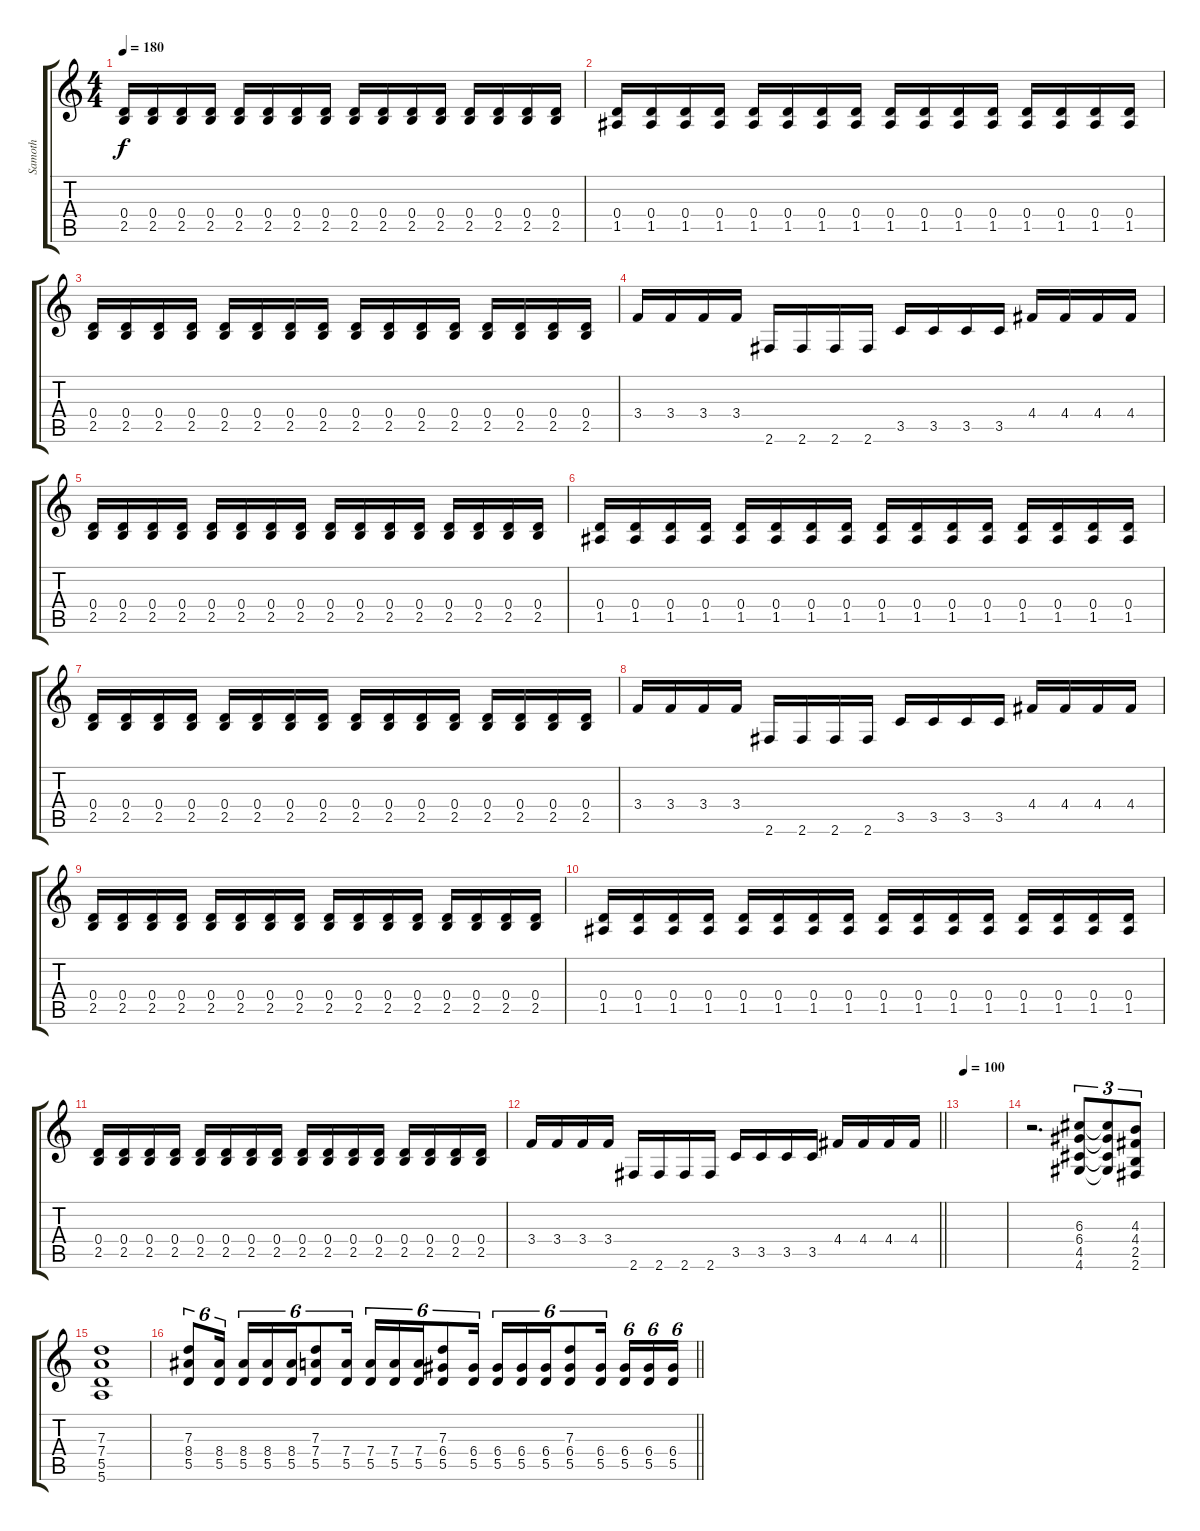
\track ("Samoth" "Samoth") {instrument distortionguitar}
\staff {score tabs}
\tuning (E4 B3 G3 D3 A2 E2) {hide}
\ts (4 4)
\tempo 180
\clef g2
\ks c
(0.4 2.5).16{dy f} (0.4 2.5).16 (0.4 2.5).16 (0.4 2.5).16 (0.4 2.5).16 (0.4 2.5).16 (0.4 2.5).16 (0.4 2.5).16 (0.4 2.5).16 (0.4 2.5).16 (0.4 2.5).16 (0.4 2.5).16 (0.4 2.5).16 (0.4 2.5).16 (0.4 2.5).16 (0.4 2.5).16 |
(0.4 1.5).16 (0.4 1.5).16 (0.4 1.5).16 (0.4 1.5).16 (0.4 1.5).16 (0.4 1.5).16 (0.4 1.5).16 (0.4 1.5).16 (0.4 1.5).16 (0.4 1.5).16 (0.4 1.5).16 (0.4 1.5).16 (0.4 1.5).16 (0.4 1.5).16 (0.4 1.5).16 (0.4 1.5).16 |
(0.4 2.5).16 (0.4 2.5).16 (0.4 2.5).16 (0.4 2.5).16 (0.4 2.5).16 (0.4 2.5).16 (0.4 2.5).16 (0.4 2.5).16 (0.4 2.5).16 (0.4 2.5).16 (0.4 2.5).16 (0.4 2.5).16 (0.4 2.5).16 (0.4 2.5).16 (0.4 2.5).16 (0.4 2.5).16 |
3.4.16 3.4.16 3.4.16 3.4.16 2.6.16 2.6.16 2.6.16 2.6.16 3.5.16 3.5.16 3.5.16 3.5.16 4.4.16 4.4.16 4.4.16 4.4.16 |
(0.4 2.5).16 (0.4 2.5).16 (0.4 2.5).16 (0.4 2.5).16 (0.4 2.5).16 (0.4 2.5).16 (0.4 2.5).16 (0.4 2.5).16 (0.4 2.5).16 (0.4 2.5).16 (0.4 2.5).16 (0.4 2.5).16 (0.4 2.5).16 (0.4 2.5).16 (0.4 2.5).16 (0.4 2.5).16 |
(0.4 1.5).16 (0.4 1.5).16 (0.4 1.5).16 (0.4 1.5).16 (0.4 1.5).16 (0.4 1.5).16 (0.4 1.5).16 (0.4 1.5).16 (0.4 1.5).16 (0.4 1.5).16 (0.4 1.5).16 (0.4 1.5).16 (0.4 1.5).16 (0.4 1.5).16 (0.4 1.5).16 (0.4 1.5).16 |
(0.4 2.5).16 (0.4 2.5).16 (0.4 2.5).16 (0.4 2.5).16 (0.4 2.5).16 (0.4 2.5).16 (0.4 2.5).16 (0.4 2.5).16 (0.4 2.5).16 (0.4 2.5).16 (0.4 2.5).16 (0.4 2.5).16 (0.4 2.5).16 (0.4 2.5).16 (0.4 2.5).16 (0.4 2.5).16 |
3.4.16 3.4.16 3.4.16 3.4.16 2.6.16 2.6.16 2.6.16 2.6.16 3.5.16 3.5.16 3.5.16 3.5.16 4.4.16 4.4.16 4.4.16 4.4.16 |
(0.4 2.5).16 (0.4 2.5).16 (0.4 2.5).16 (0.4 2.5).16 (0.4 2.5).16 (0.4 2.5).16 (0.4 2.5).16 (0.4 2.5).16 (0.4 2.5).16 (0.4 2.5).16 (0.4 2.5).16 (0.4 2.5).16 (0.4 2.5).16 (0.4 2.5).16 (0.4 2.5).16 (0.4 2.5).16 |
(0.4 1.5).16 (0.4 1.5).16 (0.4 1.5).16 (0.4 1.5).16 (0.4 1.5).16 (0.4 1.5).16 (0.4 1.5).16 (0.4 1.5).16 (0.4 1.5).16 (0.4 1.5).16 (0.4 1.5).16 (0.4 1.5).16 (0.4 1.5).16 (0.4 1.5).16 (0.4 1.5).16 (0.4 1.5).16 |
(0.4 2.5).16 (0.4 2.5).16 (0.4 2.5).16 (0.4 2.5).16 (0.4 2.5).16 (0.4 2.5).16 (0.4 2.5).16 (0.4 2.5).16 (0.4 2.5).16 (0.4 2.5).16 (0.4 2.5).16 (0.4 2.5).16 (0.4 2.5).16 (0.4 2.5).16 (0.4 2.5).16 (0.4 2.5).16 |
\barLineRight lightlight
3.4.16 3.4.16 3.4.16 3.4.16 2.6.16 2.6.16 2.6.16 2.6.16 3.5.16 3.5.16 3.5.16 3.5.16 4.4.16 4.4.16 4.4.16 4.4.16 |
\tempo 100
|
r.2{d} (6.3 6.4 4.5 4.6).8{tu (3 2)} (6.3{t} 6.4{t} 4.5{t} 4.6{t}).8{tu (3 2)} (4.3 4.4 2.5 2.6).8{tu (3 2)} |
(7.3 7.4 5.5 5.6).1 |
\barLineRight lightlight
(7.3 8.4 5.5).8{tu (6 4)} (8.4 5.5).16{tu (6 4)} (8.4 5.5).16{tu (6 4)} (8.4 5.5).16{tu (6 4)} (8.4 5.5).16{tu (6 4)} (7.3 7.4 5.5).8{tu (6 4)} (7.4 5.5).16{tu (6 4)} (7.4 5.5).16{tu (6 4)} (7.4 5.5).16{tu (6 4)} (7.4 5.5).16{tu (6 4)} (7.3 6.4 5.5).8{tu (6 4)} (6.4 5.5).16{tu (6 4)} (6.4 5.5).16{tu (6 4)} (6.4 5.5).16{tu (6 4)} (6.4 5.5).16{tu (6 4)} (7.3 6.4 5.5).8{tu (6 4)} (6.4 5.5).16{tu (6 4)} (6.4 5.5).16{tu (6 4)} (6.4 5.5).16{tu (6 4)} (6.4 5.5).16{tu (6 4)}
